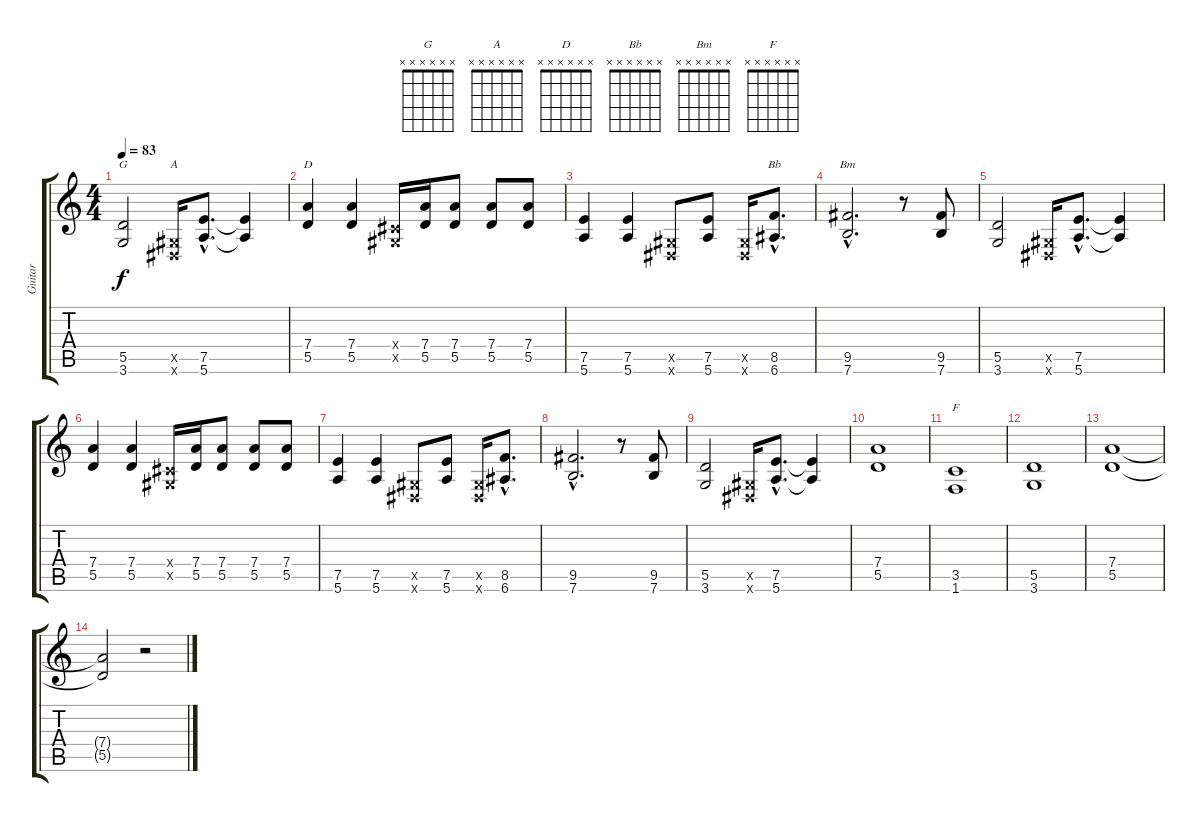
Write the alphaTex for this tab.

\track ("Guitar" "Guitar") {instrument acousticguitarsteel}
\staff {score tabs}
\tuning (E4 B3 G3 D3 A2 E2) {hide}
\chord ("G" x x x x x x) {firstfret 0}
\chord ("A" x x x x x x) {firstfret 0}
\chord ("D" x x x x x x) {firstfret 0}
\chord ("Bb" x x x x x x) {firstfret 0}
\chord ("Bm" x x x x x x) {firstfret 0}
\chord ("F" x x x x x x) {firstfret 0}
\ts (4 4)
\tempo 83
\clef g2
\ks c
(5.5 3.6).2{ch "G" dy f} (-1.5{x} -1.6{x}).16{ch "A"} (7.5{hac} 5.6{hac}).8{d} (7.5{t} 5.6{t}).4 |
(7.4 5.5).4{ch "D"} (7.4 5.5).4 (-1.4{x} -1.5{x}).16 (7.4 5.5).16 (7.4 5.5).8 (7.4 5.5).8 (7.4 5.5).8 |
(7.5 5.6).4 (7.5 5.6).4 (-1.5{x} -1.6{x}).8 (7.5 5.6).8 (-1.5{x} -1.6{x}).16 (8.5{hac} 6.6{hac}).8{d ch "Bb"} |
(9.5{hac} 7.6{hac}).2{d ch "Bm"} r.8 (9.5 7.6).8 |
(5.5 3.6).2 (-1.5{x} -1.6{x}).16 (7.5{hac} 5.6{hac}).8{d} (7.5{t} 5.6{t}).4 |
(7.4 5.5).4 (7.4 5.5).4 (-1.4{x} -1.5{x}).16 (7.4 5.5).16 (7.4 5.5).8 (7.4 5.5).8 (7.4 5.5).8 |
(7.5 5.6).4 (7.5 5.6).4 (-1.5{x} -1.6{x}).8 (7.5 5.6).8 (-1.5{x} -1.6{x}).16 (8.5{hac} 6.6{hac}).8{d} |
(9.5{hac} 7.6{hac}).2{d} r.8 (9.5 7.6).8 |
(5.5 3.6).2 (-1.5{x} -1.6{x}).16 (7.5{hac} 5.6{hac}).8{d} (7.5{t} 5.6{t}).4 |
(7.4 5.5).1 |
(3.5 1.6).1{ch "F"} |
(5.5 3.6).1 |
(7.4 5.5).1 |
(7.4{t} 5.5{t}).2 r.2
